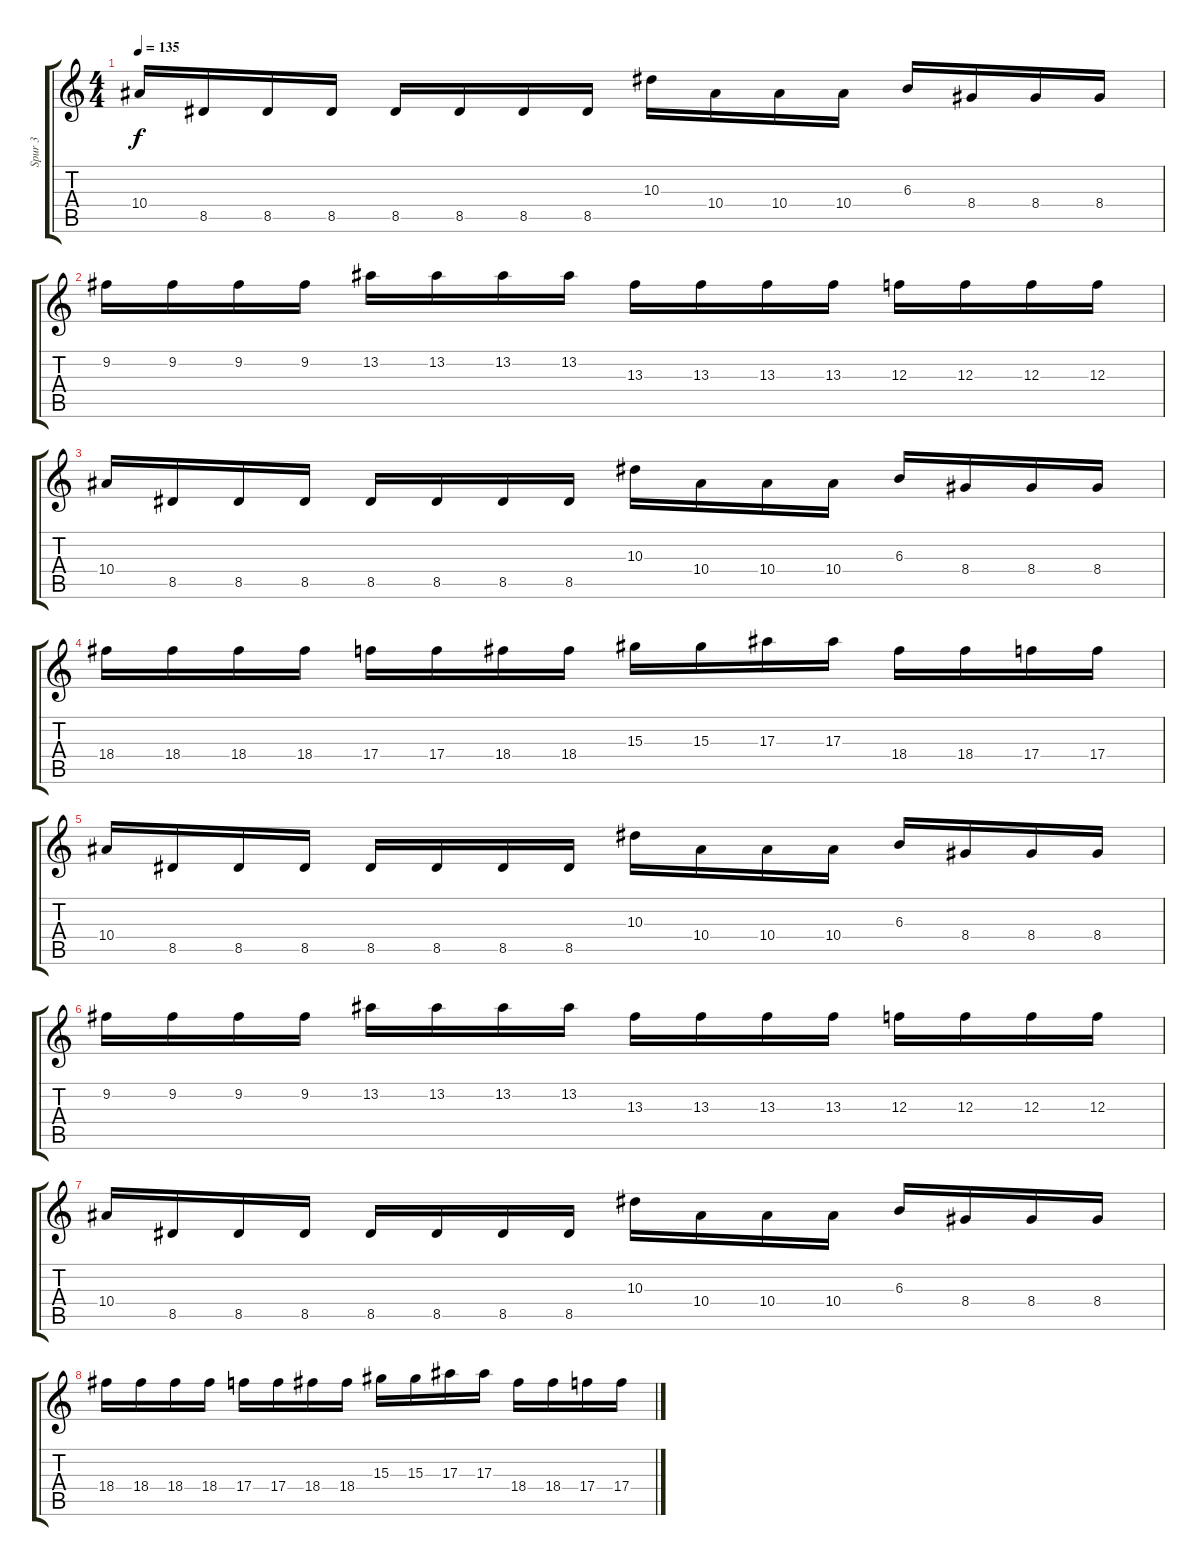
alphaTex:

\track ("Spur 3" "Spur 3") {instrument distortionguitar}
\staff {score tabs}
\tuning (D4 A3 F3 C3 G2 D2) {hide}
\ts (4 4)
\tempo 135
\clef g2
\ks c
10.4.16{dy f} 8.5.16 8.5.16 8.5.16 8.5.16 8.5.16 8.5.16 8.5.16 10.3.16 10.4.16 10.4.16 10.4.16 6.3.16 8.4.16 8.4.16 8.4.16 |
9.2.16 9.2.16 9.2.16 9.2.16 13.2.16 13.2.16 13.2.16 13.2.16 13.3.16 13.3.16 13.3.16 13.3.16 12.3.16 12.3.16 12.3.16 12.3.16 |
10.4.16 8.5.16 8.5.16 8.5.16 8.5.16 8.5.16 8.5.16 8.5.16 10.3.16 10.4.16 10.4.16 10.4.16 6.3.16 8.4.16 8.4.16 8.4.16 |
18.4.16 18.4.16 18.4.16 18.4.16 17.4.16 17.4.16 18.4.16 18.4.16 15.3.16 15.3.16 17.3.16 17.3.16 18.4.16 18.4.16 17.4.16 17.4.16 |
10.4.16 8.5.16 8.5.16 8.5.16 8.5.16 8.5.16 8.5.16 8.5.16 10.3.16 10.4.16 10.4.16 10.4.16 6.3.16 8.4.16 8.4.16 8.4.16 |
9.2.16 9.2.16 9.2.16 9.2.16 13.2.16 13.2.16 13.2.16 13.2.16 13.3.16 13.3.16 13.3.16 13.3.16 12.3.16 12.3.16 12.3.16 12.3.16 |
10.4.16 8.5.16 8.5.16 8.5.16 8.5.16 8.5.16 8.5.16 8.5.16 10.3.16 10.4.16 10.4.16 10.4.16 6.3.16 8.4.16 8.4.16 8.4.16 |
18.4.16 18.4.16 18.4.16 18.4.16 17.4.16 17.4.16 18.4.16 18.4.16 15.3.16 15.3.16 17.3.16 17.3.16 18.4.16 18.4.16 17.4.16 17.4.16
